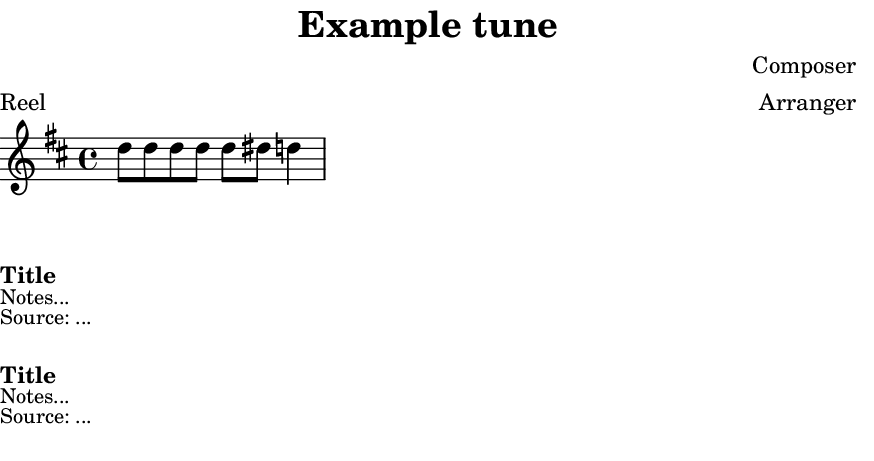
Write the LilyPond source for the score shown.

\version "2.20.0"
\language "english"

#(set-default-paper-size "a5")

\paper {
  print-all-headers = ##t
  top-margin = 0
  bottom-margin = 0
  left-margin = 0
  right-margin = 3
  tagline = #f
}

\layout {
  indent = 0\cm
  \context {
    \Score
    %% Changing the defaults from engraver-init.ly
    startRepeatType = #"[|:"
    endRepeatType = #":|]"
    doubleRepeatType = #":|][|:"
  }
}

\score {
  \header {
    arranger = "Arranger"
    composer = "Composer"
    meter = "Reel"
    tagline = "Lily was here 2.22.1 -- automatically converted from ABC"
    title = "Example tune"
    transcription = "Transcription"
  }

  \absolute {
    \time 4/4
    \key d \major

    d''8    d''8    d''8    d''8    d''8    ds''8    d''4  |
  }
}

\markup \bold { Title }
\markup \smaller \wordwrap {
Notes...
}
\markup \smaller \wordwrap { Source: ... }

\markup \vspace #1

\markup \bold { Title }
\markup \smaller \wordwrap {
Notes...
}
\markup \smaller \wordwrap { Source: ... }
